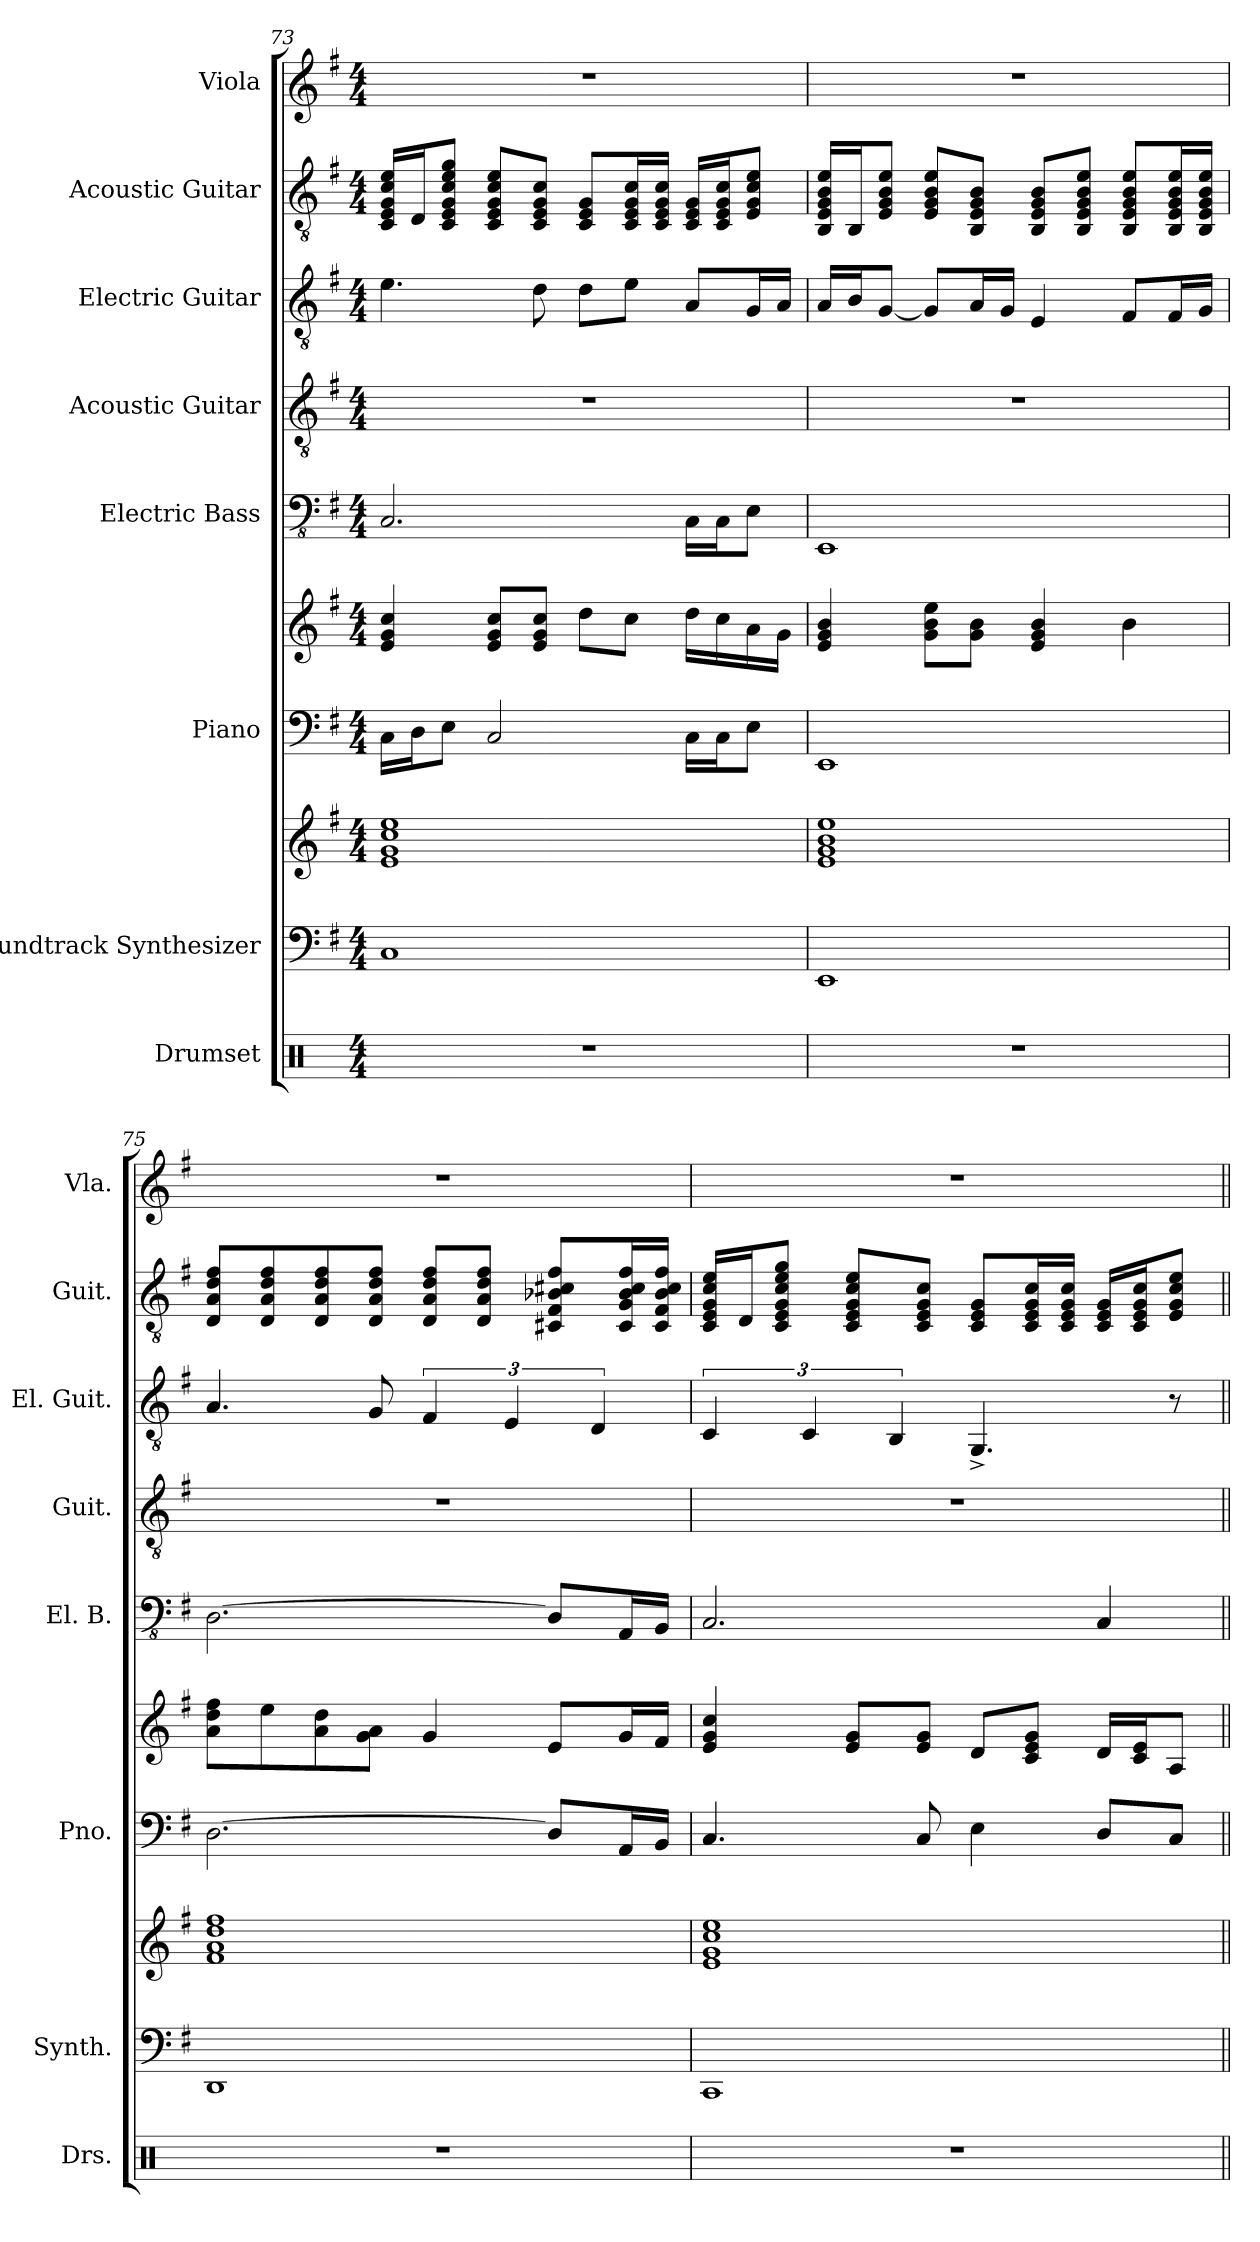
**kern	**kern	**kern	**kern	**kern	**kern	**kern	**kern	**kern	**kern
*part8	*part7	*part7	*part6	*part6	*part5	*part4	*part3	*part2	*part1
*staff10	*staff9	*staff8	*staff7	*staff6	*staff5	*staff4	*staff3	*staff2	*staff1
*I"Drumset	*I"Soundtrack Synthesizer	*	*I"Piano	*	*I"Electric Bass	*I"Acoustic Guitar	*I"Electric Guitar	*I"Acoustic Guitar	*I"Viola
*I'Drs.	*I'Synth.	*	*I'Pno.	*	*I'El. B.	*I'Guit.	*I'El. Guit.	*I'Guit.	*I'Vla.
*clefX	*clefF4	*clefG2	*clefF4	*clefG2	*clefFv4	*clefGv2	*clefGv2	*clefGv2	*clefG2
*k[]	*k[f#]	*k[f#]	*k[f#]	*k[f#]	*k[f#]	*k[f#]	*k[f#]	*k[f#]	*k[f#]
*M4/4	*M4/4	*M4/4	*M4/4	*M4/4	*M4/4	*M4/4	*M4/4	*M4/4	*M4/4
=73	=73	=73	=73	=73	=73	=73	=73	=73	=73
1r	1C	1e 1g 1cc 1ee	16C\LL	4e/ 4g/ 4cc/	2.CC/	1r	4.e\	16C/ 16E/ 16G/ 16c/ 16e/LL	1r
.	.	.	16D\J	.	.	.	.	16D/J	.
.	.	.	8E\J	.	.	.	.	8C/ 8E/ 8G/ 8c/ 8e/ 8g/J	.
.	.	.	2C/	8e/ 8g/ 8cc/L	.	.	.	8C/ 8E/ 8G/ 8c/ 8e/L	.
.	.	.	.	8e/ 8g/ 8cc/J	.	.	8d\	8C/ 8E/ 8G/ 8c/J	.
.	.	.	.	8dd\L	.	.	8d\L	8C/ 8E/ 8G/L	.
.	.	.	.	8cc\J	.	.	8e\J	16C/ 16E/ 16G/ 16c/L	.
.	.	.	.	.	.	.	.	16C/ 16E/ 16G/ 16c/JJ	.
.	.	.	16C\LL	16dd\LL	16CC\LL	.	8A/L	16C/ 16E/ 16G/LL	.
.	.	.	16C\J	16cc\	16CC\J	.	.	16C/ 16E/ 16G/ 16c/J	.
.	.	.	8E\J	16a\	8EE\J	.	16G/L	8E/ 8G/ 8c/ 8e/J	.
.	.	.	.	16g\JJ	.	.	16A/JJ	.	.
=74	=74	=74	=74	=74	=74	=74	=74	=74	=74
1r	1EE	1e 1g 1b 1ee	1EE	4e/ 4g/ 4b/	1EEE	1r	16A/LL	16BB/ 16E/ 16G/ 16B/ 16e/LL	1r
.	.	.	.	.	.	.	16B/J	16BB/J	.
.	.	.	.	.	.	.	[8G/J	8E/ 8G/ 8B/ 8e/J	.
.	.	.	.	8g\ 8b\ 8ee\L	.	.	8G/L]	8E/ 8G/ 8B/ 8e/L	.
.	.	.	.	8g\ 8b\J	.	.	16A/L	8BB/ 8E/ 8G/ 8B/J	.
.	.	.	.	.	.	.	16G/JJ	.	.
.	.	.	.	4e/ 4g/ 4b/	.	.	4E/	8BB/ 8E/ 8G/ 8B/L	.
.	.	.	.	.	.	.	.	8BB/ 8E/ 8G/ 8B/ 8e/J	.
.	.	.	.	4b\	.	.	8F#/L	8BB/ 8E/ 8G/ 8B/ 8e/L	.
.	.	.	.	.	.	.	16F#/L	16BB/ 16E/ 16G/ 16B/ 16e/L	.
.	.	.	.	.	.	.	16G/JJ	16BB/ 16E/ 16G/ 16B/ 16e/JJ	.
!!LO:PB:g=z
=75	=75	=75	=75	=75	=75	=75	=75	=75	=75
1r	1DD	1f# 1a 1dd 1ff#	[2.D\	8a\ 8dd\ 8ff#\L	[2.DD\	1r	4.A/	8D/ 8A/ 8d/ 8f#/L	1r
.	.	.	.	8ee\	.	.	.	8D/ 8A/ 8d/ 8f#/	.
.	.	.	.	8a\ 8dd\	.	.	.	8D/ 8A/ 8d/ 8f#/	.
.	.	.	.	8g\ 8a\J	.	.	8G/	8D/ 8A/ 8d/ 8f#/J	.
.	.	.	.	4g/	.	.	6F#/	8D/ 8A/ 8d/ 8f#/L	.
.	.	.	.	.	.	.	.	8D/ 8A/ 8d/ 8f#/J	.
.	.	.	.	.	.	.	6E/	.	.
.	.	.	8D/L]	8e/L	8DD/L]	.	.	8C#X/ 8F#/ 8B-X/ 8c#X/ 8f#/L	.
.	.	.	.	.	.	.	6D/	.	.
.	.	.	16AA/L	16g/L	16AAA/L	.	.	16C#/ 16G/ 16B-/ 16c#/ 16f#/L	.
.	.	.	16BB/JJ	16f#/JJ	16BBB/JJ	.	.	16C#/ 16F#/ 16B-/ 16c#/ 16f#/JJ	.
=76	=76	=76	=76	=76	=76	=76	=76	=76	=76
1r	1CC	1e 1g 1cc 1ee	4.C/	4e/ 4g/ 4cc/	2.CC/	1r	6C/	16C/ 16E/ 16G/ 16c/ 16e/LL	1r
.	.	.	.	.	.	.	.	16D/J	.
.	.	.	.	.	.	.	.	8C/ 8E/ 8G/ 8c/ 8e/ 8g/J	.
.	.	.	.	.	.	.	6C/	.	.
.	.	.	.	8e/ 8g/L	.	.	.	8C/ 8E/ 8G/ 8c/ 8e/L	.
.	.	.	.	.	.	.	6BB/	.	.
.	.	.	8C/	8e/ 8g/J	.	.	.	8C/ 8E/ 8G/ 8c/J	.
.	.	.	4E\	8d/L	.	.	4.GG^/	8C/ 8E/ 8G/L	.
.	.	.	.	8c/ 8e/ 8g/J	.	.	.	16C/ 16E/ 16G/ 16c/L	.
.	.	.	.	.	.	.	.	16C/ 16E/ 16G/ 16c/JJ	.
.	.	.	8D/L	16d/LL	4CC/	.	.	16C/ 16E/ 16G/LL	.
.	.	.	.	16c/ 16e/J	.	.	.	16C/ 16E/ 16G/ 16c/J	.
.	.	.	8C/J	8A/J	.	.	8r	8E/ 8G/ 8c/ 8e/J	.
=||	=||	=||	=||	=||	=||	=||	=||	=||	=||
*-	*-	*-	*-	*-	*-	*-	*-	*-	*-
